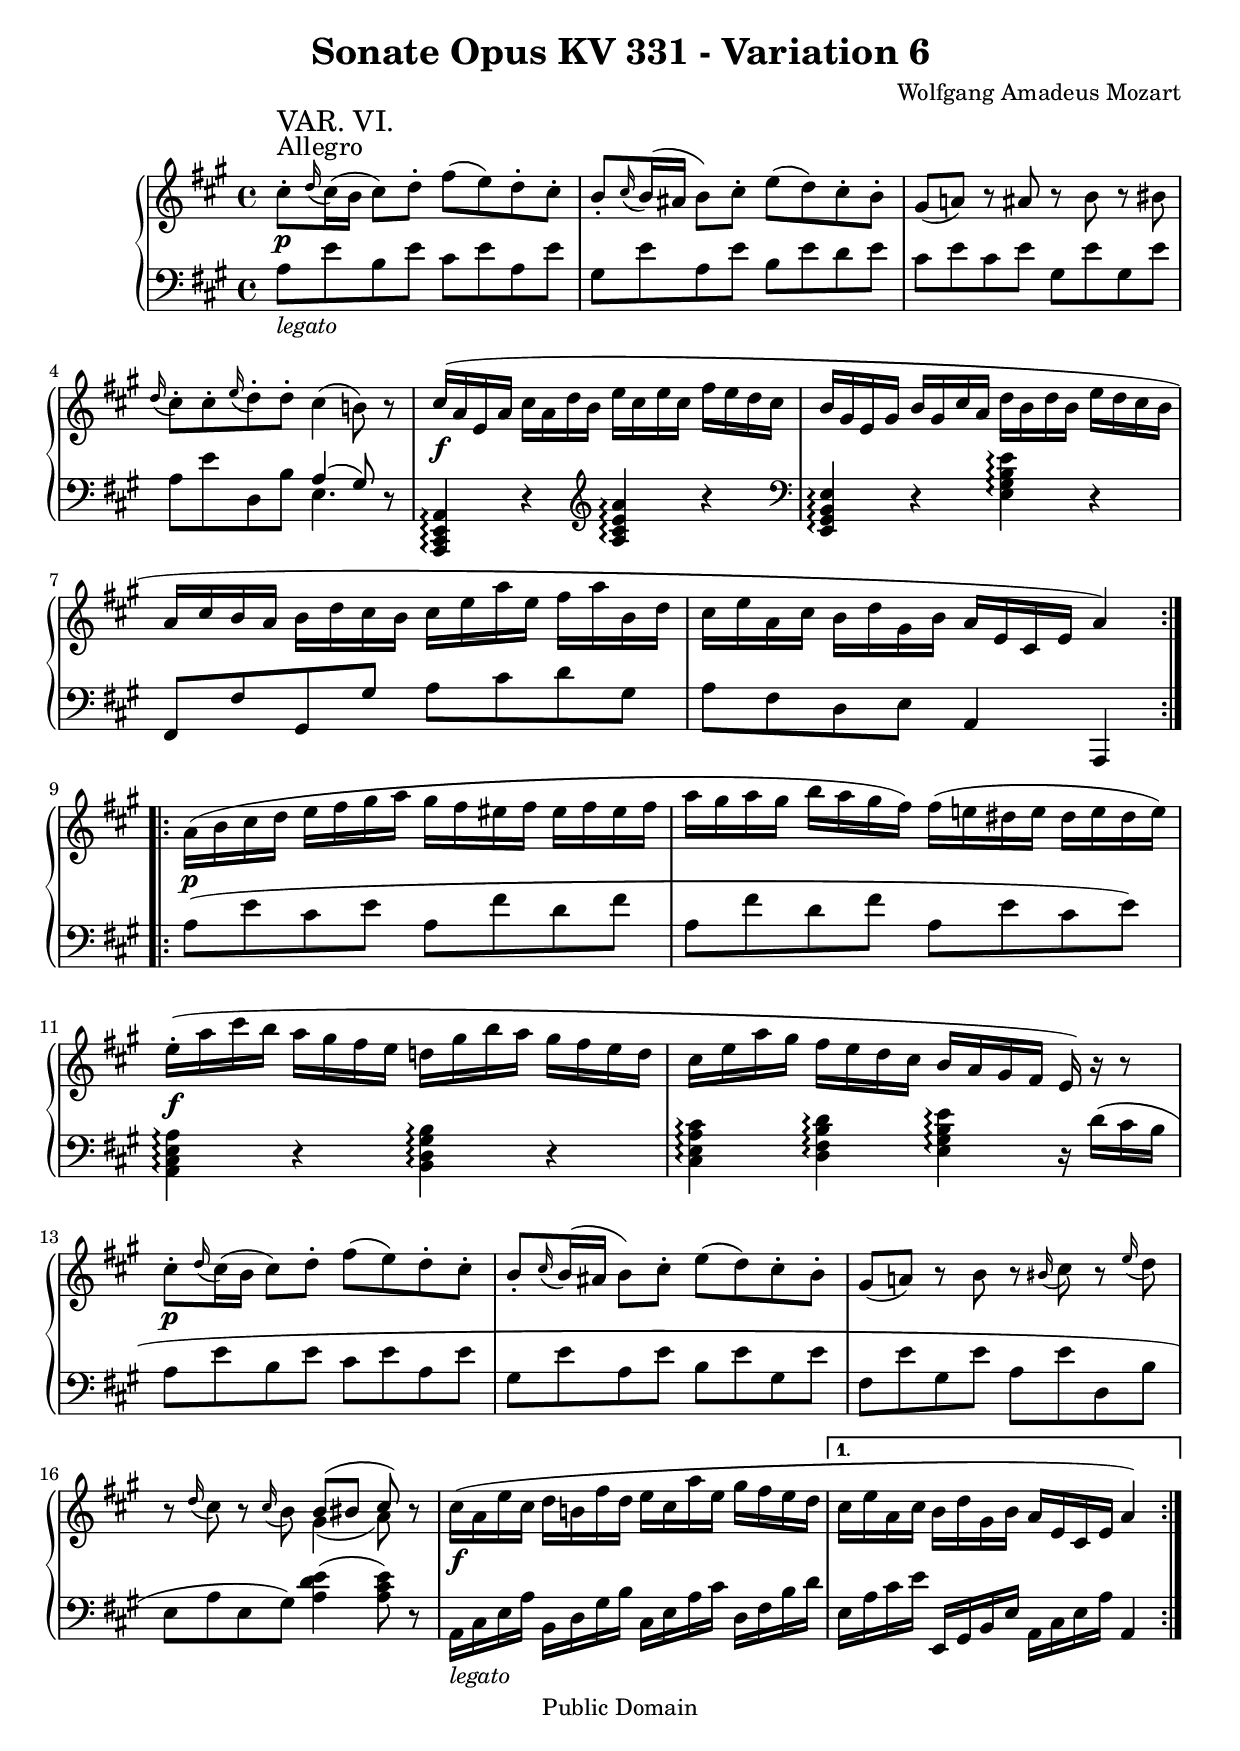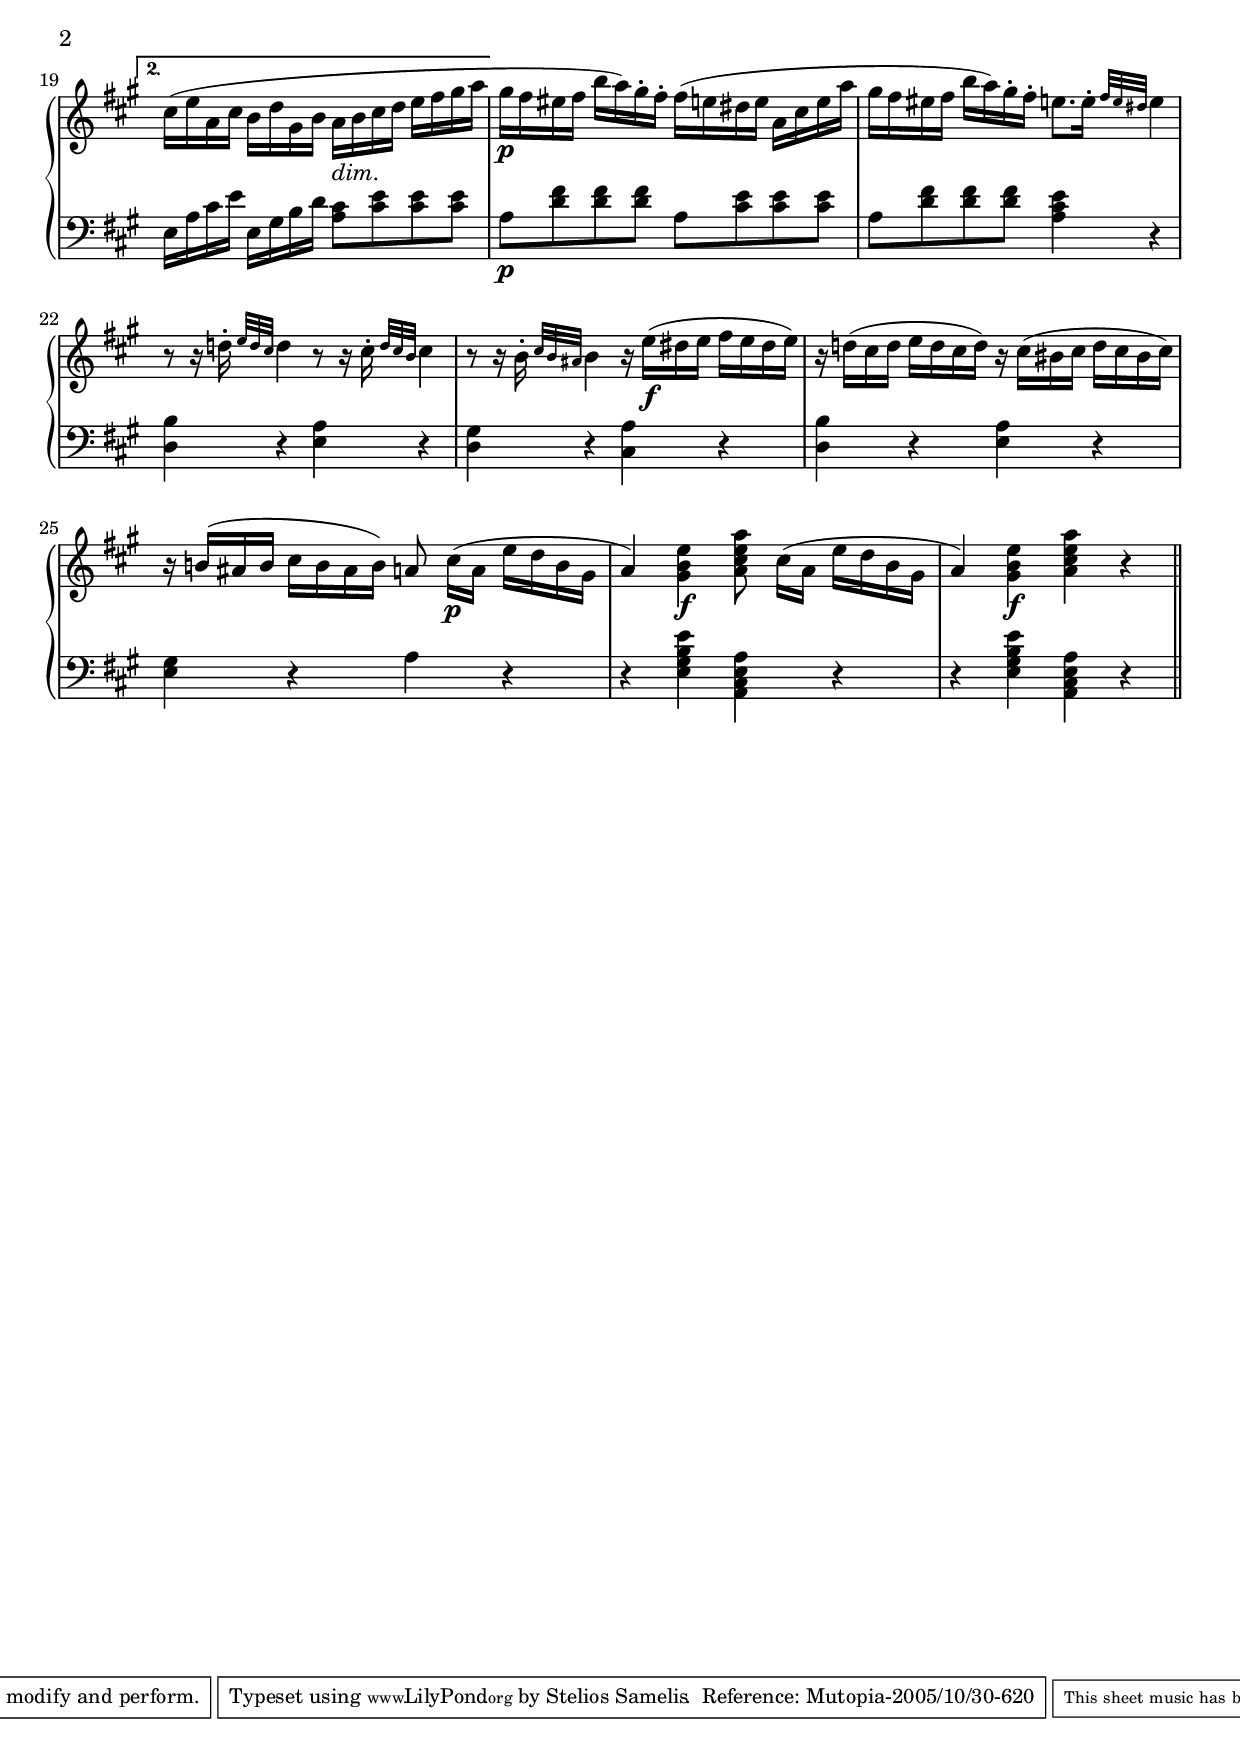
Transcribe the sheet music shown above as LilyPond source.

\version "2.6.0"

\header {
  title = "Sonate Opus KV 331 - Variation 6"
  composer = "Wolfgang Amadeus Mozart"
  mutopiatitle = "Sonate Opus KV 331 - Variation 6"
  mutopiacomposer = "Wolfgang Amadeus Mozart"
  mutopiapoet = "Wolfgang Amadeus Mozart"
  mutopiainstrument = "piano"
  date = "1778 or 1781-3"
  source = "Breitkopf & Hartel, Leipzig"
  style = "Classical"
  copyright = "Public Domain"
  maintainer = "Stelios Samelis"
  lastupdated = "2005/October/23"
  version = "2.6.0"
  
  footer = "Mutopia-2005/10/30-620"
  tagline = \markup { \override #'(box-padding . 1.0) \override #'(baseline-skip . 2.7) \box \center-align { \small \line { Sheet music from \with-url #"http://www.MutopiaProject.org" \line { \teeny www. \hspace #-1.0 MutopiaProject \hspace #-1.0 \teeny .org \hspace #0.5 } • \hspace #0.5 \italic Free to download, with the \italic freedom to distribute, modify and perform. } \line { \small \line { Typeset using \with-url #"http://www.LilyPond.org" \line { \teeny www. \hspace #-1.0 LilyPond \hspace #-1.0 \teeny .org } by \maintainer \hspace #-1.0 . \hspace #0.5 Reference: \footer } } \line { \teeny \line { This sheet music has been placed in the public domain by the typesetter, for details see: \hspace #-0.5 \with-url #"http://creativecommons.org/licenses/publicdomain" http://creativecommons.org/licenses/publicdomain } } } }

}

\score {

 \context GrandStaff
 <<
 \context Staff = "up" {
 \clef treble
 \key a \major
 \time 4/4
 \repeat volta 2 { cis''8\staccato^\markup { \large "Allegro" }\p^\markup { \huge "VAR. VI." }
 \appoggiatura d''16 cis''16( b' cis''8) d''\staccato fis''( e'') d''\staccato cis''\staccato
 b'8\staccato \appoggiatura cis''16 b'16( ais' b'8) cis''\staccato e''( d'') cis''\staccato b'\staccato
 gis'8( a'!) r8 ais' r b' r bis'
 \appoggiatura d''16 cis''8\staccato cis''\staccato \appoggiatura e''16 d''8\staccato d''8\staccato cis''4( b'!8) r8
 cis''16\f( a' e' a' cis'' a' d'' b' e'' cis'' e'' cis'' fis'' e'' d'' cis'' b' gis' e' gis' b' gis' cis'' a' d'' b' d'' b' e'' d'' cis'' b'
 a' cis'' b' a' b' d'' cis'' b' cis'' e'' a'' e'' fis'' a'' b' d'' cis'' e'' a' cis'' b' d'' gis' b' a' e' cis' e' a'4) }
 \repeat volta 2 { a'16\p( b' cis'' d'' e'' fis'' gis'' a'' gis'' fis'' eis'' fis'' eis'' fis'' eis'' fis''
 a''16 gis'' a'' gis'' b'' a'' gis'' fis'') fis''( e''! dis'' e'' dis'' e'' dis'' e'')
 e''16\f\staccato( a'' cis''' b'' a'' gis'' fis'' e'' d''! gis'' b'' a'' gis'' fis'' e'' d''
 cis'' e'' a'' gis'' fis'' e'' d'' cis'' b' a' gis' fis' e') r r8
 cis''8\p\staccato \appoggiatura d''16 cis''16( b' cis''8) d''\staccato fis''( e'') d''\staccato cis''\staccato
 b'8\staccato \appoggiatura cis''16 b'16( ais' b'8) cis''\staccato e''( d'') cis''\staccato b'\staccato
 gis'8( a'!) r8 b' r \appoggiatura bis'16 cis''8 r \appoggiatura e''16 d''8
 r8 \appoggiatura d''16 cis''8 r \appoggiatura cis''16 b'8 << { b'8([ bis'] cis'') } \\ { gis'4( a'8) } >> r8
 cis''16\f( a' e'' cis'' d'' b'! fis'' d'' e'' cis'' a'' e'' gis'' fis'' e'' d'' }
 \alternative {
 { cis'' e'' a' cis'' b' d'' gis' b' a' e' cis' e' a'4) }
 { cis''16( e'' a' cis'' b' d'' gis' b' a'_\markup { \italic "dim." } b' cis'' d'' e'' fis'' gis'' a'' }
 }
 gis''16\p fis'' eis'' fis'' b'' a'') gis''\staccato fis''\staccato fis''( e'' dis'' e'' a' cis'' e'' a''
 gis'' fis'' eis'' fis'' b'' a'') gis''\staccato fis''\staccato e''8. e''16\staccato \grace { fis''32[ e'' dis''] } e''4
 r8 r16 d''!\staccato \grace { e''32[ d'' cis''] } d''4 r8 r16 cis''\staccato \grace { d''32[ cis'' b'] } cis''4
 r8 r16 b'\staccato \grace { cis''32[ b' ais'] } b'4 r16 e''\f( dis'' e'' fis'' e'' dis'' e'')
 r16 d''!( cis'' d'' e'' d'' cis'' d'') r cis''( bis' cis'' d'' cis'' bis' cis'')
 r16 b'!( ais' b' cis'' b' ais' b') a'8 cis''16\p([ a'] e'' d'' b' gis' a'4)
 <gis' b' e''>4\f <a' cis'' e'' a''>8 cis''16([ a'] e'' d'' b' gis' a'4) <gis' b' e''>\f <a' cis'' e'' a''> r \bar "||"
}

 \context Staff = "down" {
 \clef bass
 \key a \major
 \time 4/4
 \repeat volta 2 { a8_\markup { \italic "legato" } e' b e' cis' e' a e' gis e' a e' b e' d' e'
 cis' e' cis' e' gis e' gis e' a e' d b << { a4( gis8) } \\ { e4. } >> r8
 <a,, cis, e, a,>4\arpeggio r \clef treble <a cis' e' a'>\arpeggio r
 \clef bass <e, gis, b, e>4\arpeggio r <e gis b e'>\arpeggio r
 fis,8 fis gis, gis a cis' d' gis a fis d e a,4 a,, }
 \repeat volta 2 { a8( e' cis' e' a fis' d' fis' a fis' d' fis' a e' cis' e')
 <a, cis e a>4\arpeggio r <b, d gis b>\arpeggio r
 <cis e a cis'>\arpeggio <d fis b d'>\arpeggio <e gis b e'>\arpeggio r16 d'([ cis' b]
 a8 e' b e' cis' e' a e' gis e' a e' b e' gis e' fis e' gis e' a e' d b e a e gis) <a d' e'>4( <a cis' e'>8) r
 a,16_\markup { \italic "legato" } cis e a b, d gis b cis e a cis' d fis b d' }
 \alternative { 
 { e16 a cis' e' e, gis, b, e a, cis e a a,4  }
 { e16 a cis' e' e gis b d' <a cis'>8 <cis' e'> <cis' e'> <cis' e'> }
 }
 a8\p <d' fis'> <d' fis'> <d' fis'> a <cis' e'> <cis' e'> <cis' e'> a <d' fis'> <d' fis'> <d' fis'> <a cis' e'>4 r
 <d b>4 r <e a> r <d gis> r <cis a> r <d b> r <e a> r <e gis> r a r r <e gis b e'> <a, cis e a> r
 r4 <e gis b e'> <a, cis e a> r4 \bar "||"
}
>>

 \layout { }

}

\score {

 \unfoldRepeats

 \context GrandStaff
 <<
 \context Staff = "up" {
 \clef treble
 \key a \major
 \time 4/4
 \repeat volta 2 { cis''8\staccato^\markup { \large "Allegro" }\p^\markup { \huge "VAR. VI." }
 \appoggiatura d''16 cis''16( b' cis''8) d''\staccato fis''( e'') d''\staccato cis''\staccato
 b'8\staccato \appoggiatura cis''16 b'16( ais' b'8) cis''\staccato e''( d'') cis''\staccato b'\staccato
 gis'8( a'!) r8 ais' r b' r bis'
 \appoggiatura d''16 cis''8\staccato cis''\staccato \appoggiatura e''16 d''8\staccato d''8\staccato cis''4( b'!8) r8
 cis''16\f( a' e' a' cis'' a' d'' b' e'' cis'' e'' cis'' fis'' e'' d'' cis'' b' gis' e' gis' b' gis' cis'' a' d'' b' d'' b' e'' d'' cis'' b'
 a' cis'' b' a' b' d'' cis'' b' cis'' e'' a'' e'' fis'' a'' b' d'' cis'' e'' a' cis'' b' d'' gis' b' a' e' cis' e' a'4) }
 \repeat volta 2 { a'16\p( b' cis'' d'' e'' fis'' gis'' a'' gis'' fis'' eis'' fis'' eis'' fis'' eis'' fis''
 a''16 gis'' a'' gis'' b'' a'' gis'' fis'') fis''( e''! dis'' e'' dis'' e'' dis'' e'')
 e''16\f\staccato( a'' cis''' b'' a'' gis'' fis'' e'' d''! gis'' b'' a'' gis'' fis'' e'' d''
 cis'' e'' a'' gis'' fis'' e'' d'' cis'' b' a' gis' fis' e') r r8
 cis''8\p\staccato \appoggiatura d''16 cis''16( b' cis''8) d''\staccato fis''( e'') d''\staccato cis''\staccato
 b'8\staccato \appoggiatura cis''16 b'16( ais' b'8) cis''\staccato e''( d'') cis''\staccato b'\staccato
 gis'8( a'!) r8 b' r \appoggiatura bis'16 cis''8 r \appoggiatura e''16 d''8
 r8 \appoggiatura d''16 cis''8 r \appoggiatura cis''16 b'8 << { b'8([ bis'] cis'') } \\ { gis'4( a'8) } >> r8
 cis''16\f( a' e'' cis'' d'' b'! fis'' d'' e'' cis'' a'' e'' gis'' fis'' e'' d'' }
 \alternative {
 { cis'' e'' a' cis'' b' d'' gis' b' a' e' cis' e' a'4) }
 { cis''16( e'' a' cis'' b' d'' gis' b' a'_\markup { \italic "dim." } b' cis'' d'' e'' fis'' gis'' a'' }
 }
 gis''16\p fis'' eis'' fis'' b'' a'') gis''\staccato fis''\staccato fis''( e'' dis'' e'' a' cis'' e'' a''
 gis'' fis'' eis'' fis'' b'' a'') gis''\staccato fis''\staccato e''8. e''16\staccato \grace { fis''32[ e'' dis''] } e''4
 r8 r16 d''!\staccato \grace { e''32[ d'' cis''] } d''4 r8 r16 cis''\staccato \grace { d''32[ cis'' b'] } cis''4
 r8 r16 b'\staccato \grace { cis''32[ b' ais'] } b'4 r16 e''\f( dis'' e'' fis'' e'' dis'' e'')
 r16 d''!( cis'' d'' e'' d'' cis'' d'') r cis''( bis' cis'' d'' cis'' bis' cis'')
 r16 b'!( ais' b' cis'' b' ais' b') a'8 cis''16\p([ a'] e'' d'' b' gis' a'4)
 <gis' b' e''>4\f <a' cis'' e'' a''>8 cis''16([ a'] e'' d'' b' gis' a'4) <gis' b' e''>\f <a' cis'' e'' a''> r \bar "||"
}

 \context Staff = "down" {
 \clef bass
 \key a \major
 \time 4/4
 \repeat volta 2 { a8_\markup { \italic "legato" } e' b e' cis' e' a e' gis e' a e' b e' d' e'
 cis' e' cis' e' gis e' gis e' a e' d b << { a4( gis8) } \\ { e4. } >> r8
 <a,, cis, e, a,>4\arpeggio r \clef treble <a cis' e' a'>\arpeggio r
 \clef bass <e, gis, b, e>4\arpeggio r <e gis b e'>\arpeggio r
 fis,8 fis gis, gis a cis' d' gis a fis d e a,4 a,, }
 \repeat volta 2 { a8( e' cis' e' a fis' d' fis' a fis' d' fis' a e' cis' e')
 <a, cis e a>4\arpeggio r <b, d gis b>\arpeggio r
 <cis e a cis'>\arpeggio <d fis b d'>\arpeggio <e gis b e'>\arpeggio r16 d'([ cis' b]
 a8 e' b e' cis' e' a e' gis e' a e' b e' gis e' fis e' gis e' a e' d b e a e gis) <a d' e'>4( <a cis' e'>8) r
 a,16_\markup { \italic "legato" } cis e a b, d gis b cis e a cis' d fis b d' }
 \alternative { 
 { e16 a cis' e' e, gis, b, e a, cis e a a,4  }
 { e16 a cis' e' e gis b d' <a cis'>8 <cis' e'> <cis' e'> <cis' e'> }
 }
 a8\p <d' fis'> <d' fis'> <d' fis'> a <cis' e'> <cis' e'> <cis' e'> a <d' fis'> <d' fis'> <d' fis'> <a cis' e'>4 r
 <d b>4 r <e a> r <d gis> r <cis a> r <d b> r <e a> r <e gis> r a r r <e gis b e'> <a, cis e a> r
 r4 <e gis b e'> <a, cis e a> r4 \bar "||"
}
>>

 \midi { \tempo 4 = 118 }

}